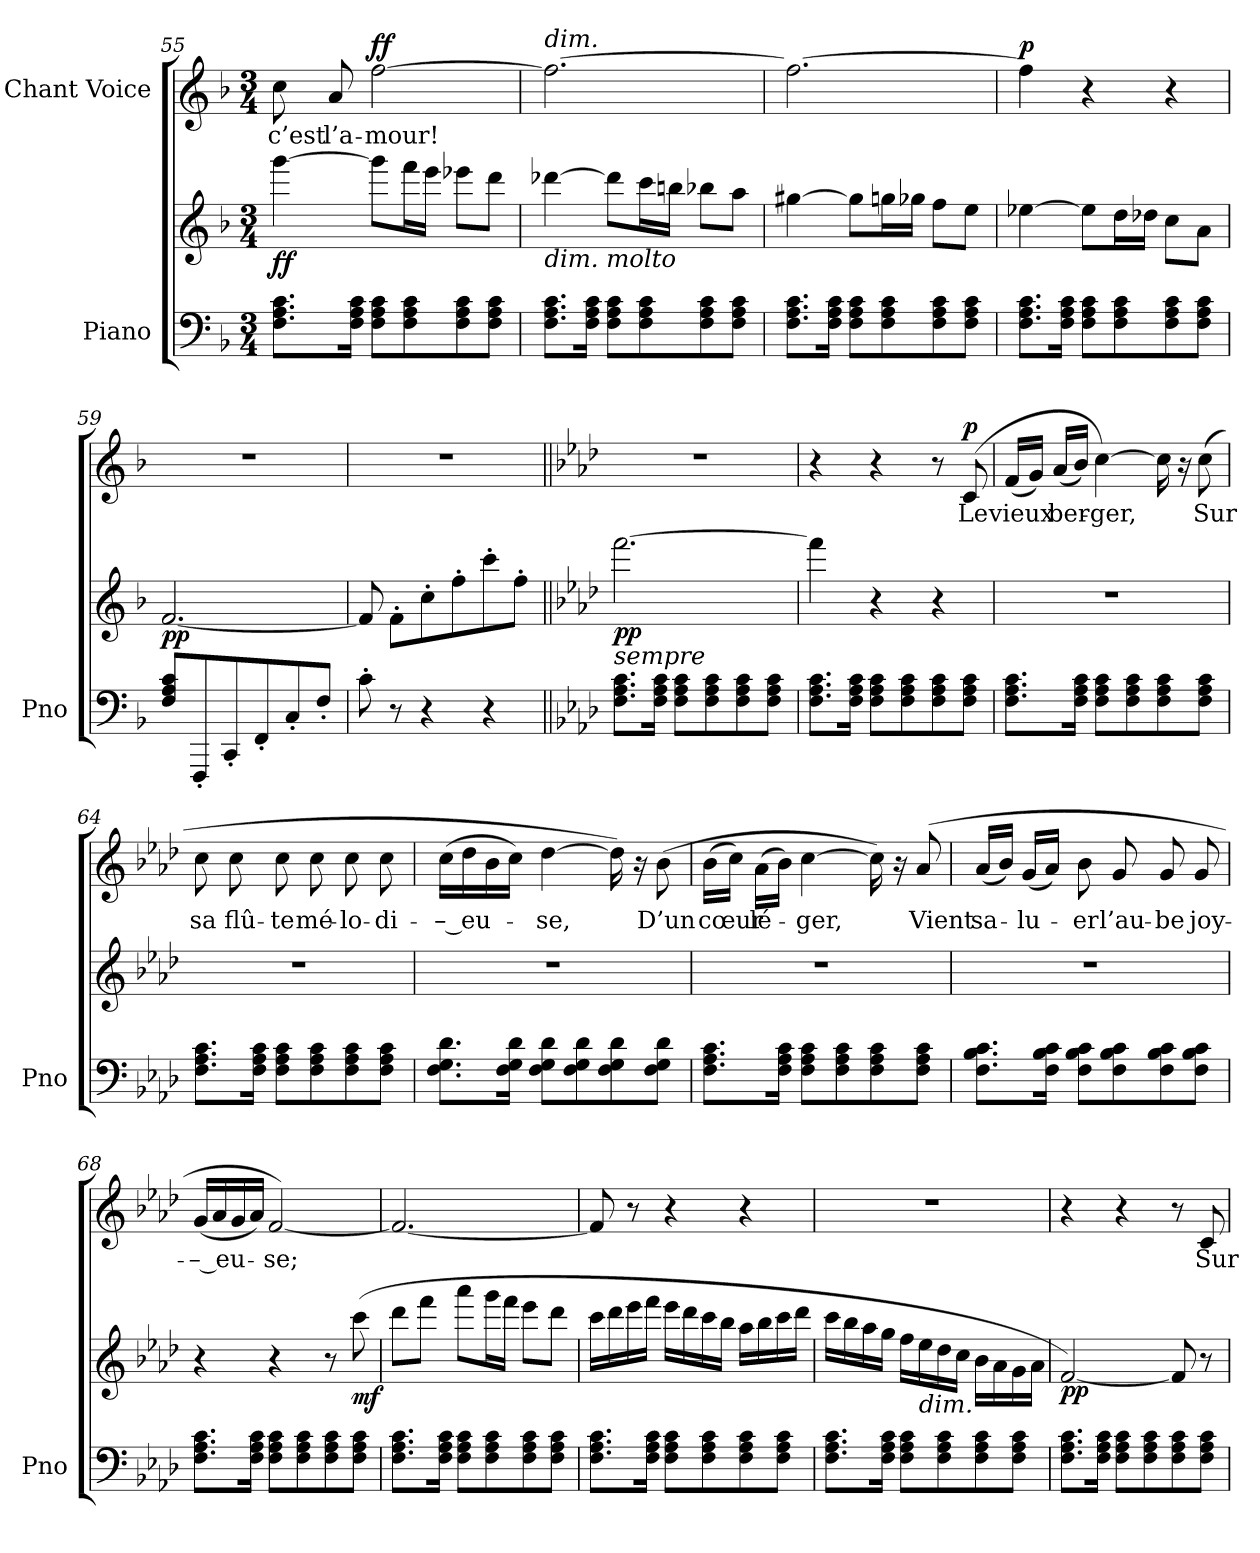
**kern	**kern	**dynam	**kern	**text	**dynam
*part2	*part2	*part2	*part1	*part1	*part1
*staff3	*staff2	*staff2/3	*staff1	*staff1	*staff1
*I"Piano	*	*	*I"Chant Voice	*	*
*I'Pno	*	*	*	*	*
*clefF4	*clefG2	*	*clefG2	*	*
*k[b-]	*k[b-]	*	*k[b-]	*	*
*M3/4	*M3/4	*	*M3/4	*	*
=55	=55	=55	=55	=55	=55
!	!	!LO:DY:b	!	!	!
8.F\ 8.A\ 8.c\L	[4ggg\	ff	8cc\	c’est	.
.	.	.	8a/	l’a-	.
16F\ 16A\ 16c\Jk	.	.	.	.	.
!	!	!	!	!	!LO:DY:a
8F\ 8A\ 8c\L	8ggg\L]	.	[2ff\	-mour!	ff
8F\ 8A\ 8c\	16fff\L	.	.	.	.
.	16eee\JJ	.	.	.	.
8F\ 8A\ 8c\	8eee-X\L	.	.	.	.
8F\ 8A\ 8c\J	8ddd\J	.	.	.	.
=56	=56	=56	=56	=56	=56
!	!	!	!LO:TX:a:i:t=dim.	!	!
!	!LO:TX:b:i:t=dim. molto	!	!	!	!
8.F\ 8.A\ 8.c\L	[4ddd-X\	.	2.ff\_	.	.
16F\ 16A\ 16c\Jk	.	.	.	.	.
8F\ 8A\ 8c\L	8ddd-\L]	.	.	.	.
8F\ 8A\ 8c\	16ccc\L	.	.	.	.
.	16bbn\JJ	.	.	.	.
8F\ 8A\ 8c\	8bb-X\L	.	.	.	.
8F\ 8A\ 8c\J	8aa\J	.	.	.	.
=57	=57	=57	=57	=57	=57
8.F\ 8.A\ 8.c\L	[4gg#X\	.	2.ff\_	.	.
16F\ 16A\ 16c\Jk	.	.	.	.	.
8F\ 8A\ 8c\L	8gg#\L]	.	.	.	.
8F\ 8A\ 8c\	16ggn\L	.	.	.	.
.	16gg-X\JJ	.	.	.	.
8F\ 8A\ 8c\	8ff\L	.	.	.	.
8F\ 8A\ 8c\J	8ee\J	.	.	.	.
=58	=58	=58	=58	=58	=58
!	!	!	!	!	!LO:DY:a
8.F\ 8.A\ 8.c\L	[4ee-X\	.	4ff\]	.	p
16F\ 16A\ 16c\Jk	.	.	.	.	.
8F\ 8A\ 8c\L	8ee-\L]	.	4r	.	.
8F\ 8A\ 8c\	16dd\L	.	.	.	.
.	16dd-X\JJ	.	.	.	.
8F\ 8A\ 8c\	8cc\L	.	4r	.	.
8F\ 8A\ 8c\J	8a\J	.	.	.	.
=59	=59	=59	=59	=59	=59
!	!	!LO:DY:b	!	!	!
8F\ 8A\ 8c\L	[2.f/	pp	2.r	.	.
8FFF'/	.	.	.	.	.
8CC'/	.	.	.	.	.
8FF'/	.	.	.	.	.
8C'/	.	.	.	.	.
8F'/J	.	.	.	.	.
=60	=60	=60	=60	=60	=60
8c'\	8f/]	.	2.r	.	.
8r	8f'\L	.	.	.	.
4r	8cc'\	.	.	.	.
.	8ff'\	.	.	.	.
4r	8ccc'\	.	.	.	.
.	8ff'\J	.	.	.	.
=61||	=61||	=61||	=61||	=61||	=61||
*k[b-e-a-d-]	*k[b-e-a-d-]	*	*k[b-e-a-d-]	*	*
!	!LO:TX:b:i:t=sempre	!	!	!	!
!	!	!LO:DY:b	!	!	!
8.F\ 8.A-\ 8.c\L	[2.fff\	pp	2.r	.	.
16F\ 16A-\ 16c\Jk	.	.	.	.	.
8F\ 8A-\ 8c\L	.	.	.	.	.
8F\ 8A-\ 8c\	.	.	.	.	.
8F\ 8A-\ 8c\	.	.	.	.	.
8F\ 8A-\ 8c\J	.	.	.	.	.
=62	=62	=62	=62	=62	=62
8.F\ 8.A-\ 8.c\L	4fff\]	.	4r	.	.
16F\ 16A-\ 16c\Jk	.	.	.	.	.
8F\ 8A-\ 8c\L	4r	.	4r	.	.
8F\ 8A-\ 8c\	.	.	.	.	.
8F\ 8A-\ 8c\	4r	.	8r	.	.
!	!	!	!	!	!LO:DY:a
8F\ 8A-\ 8c\J	.	.	(>8c/	Le	p
=63	=63	=63	=63	=63	=63
8.F\ 8.A-\ 8.c\L	2.r	.	(16f/LL	vieux	.
.	.	.	16g/JJ)	.	.
.	.	.	(16a-/LL	ber-	.
16F\ 16A-\ 16c\Jk	.	.	16b-/JJ)	.	.
8F\ 8A-\ 8c\L	.	.	[4cc\)	-ger,	.
8F\ 8A-\ 8c\	.	.	.	.	.
8F\ 8A-\ 8c\	.	.	16cc\]	.	.
.	.	.	16r	.	.
8F\ 8A-\ 8c\J	.	.	(8cc\	Sur	.
=64	=64	=64	=64	=64	=64
8.F\ 8.A-\ 8.c\L	2.r	.	8cc\	sa	.
.	.	.	8cc\	flû-	.
16F\ 16A-\ 16c\Jk	.	.	.	.	.
8F\ 8A-\ 8c\L	.	.	8cc\	-te	.
8F\ 8A-\ 8c\	.	.	8cc\	mé-	.
8F\ 8A-\ 8c\	.	.	8cc\	-lo-	.
8F\ 8A-\ 8c\J	.	.	8cc\	-di-	.
=65	=65	=65	=65	=65	=65
8.F\ 8.G\ 8.d-\L	2.r	.	(16cc\LL	-– eu-	.
.	.	.	16dd-\	.	.
.	.	.	16b-\	.	.
16F\ 16G\ 16d-\Jk	.	.	16cc\JJ)	.	.
8F\ 8G\ 8d-\L	.	.	[4dd-\	-se,	.
8F\ 8G\ 8d-\	.	.	.	.	.
8F\ 8G\ 8d-\	.	.	16dd-\])	.	.
.	.	.	16r	.	.
8F\ 8G\ 8d-\J	.	.	(8b-\	D’un	.
=66	=66	=66	=66	=66	=66
8.F\ 8.A-\ 8.c\L	2.r	.	(16b-\LL	-cœur	.
.	.	.	16cc\JJ)	.	.
.	.	.	(16a-\LL	lé-	.
16F\ 16A-\ 16c\Jk	.	.	16b-\JJ)	.	.
8F\ 8A-\ 8c\L	.	.	[4cc\	-ger,	.
8F\ 8A-\ 8c\	.	.	.	.	.
8F\ 8A-\ 8c\	.	.	16cc\])	.	.
.	.	.	16r	.	.
8F\ 8A-\ 8c\J	.	.	(>8a-/	Vient	.
=67	=67	=67	=67	=67	=67
8.F\ 8.B-\ 8.c\L	2.r	.	(16a-/LL	sa-	.
.	.	.	16b-/JJ)	.	.
.	.	.	(16g/LL	-lu-	.
16F\ 16B-\ 16c\Jk	.	.	16a-/JJ)	.	.
8F\ 8B-\ 8c\L	.	.	8b-\	-er	.
8F\ 8B-\ 8c\	.	.	8g/	l’au-	.
8F\ 8B-\ 8c\	.	.	8g/	-be	.
8F\ 8B-\ 8c\J	.	.	8g/	joy-	.
=68	=68	=68	=68	=68	=68
8.F\ 8.A-\ 8.c\L	4r	.	(16g/LL	-– eu-	.
.	.	.	16a-/	.	.
.	.	.	16g/	.	.
16F\ 16A-\ 16c\Jk	.	.	16a-/JJ)	.	.
8F\ 8A-\ 8c\L	4r	.	[2f/)	-se;	.
8F\ 8A-\ 8c\	.	.	.	.	.
8F\ 8A-\ 8c\	8r	.	.	.	.
!	!	!LO:DY:b	!	!	!
8F\ 8A-\ 8c\J	(8ccc\	mf	.	.	.
=69	=69	=69	=69	=69	=69
8.F\ 8.A-\ 8.c\L	8ddd-\L	.	2.f/_	.	.
.	8fff\J	.	.	.	.
16F\ 16A-\ 16c\Jk	.	.	.	.	.
8F\ 8A-\ 8c\L	8aaa-\L	.	.	.	.
8F\ 8A-\ 8c\	16ggg\L	.	.	.	.
.	16fff\JJ	.	.	.	.
8F\ 8A-\ 8c\	8eee-\L	.	.	.	.
8F\ 8A-\ 8c\J	8ddd-\J	.	.	.	.
=70	=70	=70	=70	=70	=70
8.F\ 8.A-\ 8.c\L	16ccc\LL	.	8f/]	.	.
.	16ddd-\	.	.	.	.
.	16eee-\	.	8r	.	.
16F\ 16A-\ 16c\Jk	16fff\JJ	.	.	.	.
8F\ 8A-\ 8c\L	16eee-\LL	.	4r	.	.
.	16ddd-\	.	.	.	.
8F\ 8A-\ 8c\	16ccc\	.	.	.	.
.	16bb-\JJ	.	.	.	.
8F\ 8A-\ 8c\	16aa-\LL	.	4r	.	.
.	16bb-\	.	.	.	.
8F\ 8A-\ 8c\J	16ccc\	.	.	.	.
.	16ddd-\JJ	.	.	.	.
=71	=71	=71	=71	=71	=71
8.F\ 8.A-\ 8.c\L	16ccc\LL	.	2.r	.	.
.	16bb-\	.	.	.	.
.	16aa-\	.	.	.	.
16F\ 16A-\ 16c\Jk	16gg\JJ	.	.	.	.
8F\ 8A-\ 8c\L	16ff\LL	.	.	.	.
!	!LO:TX:b:i:t=dim.	!	!	!	!
.	16ee-\	.	.	.	.
8F\ 8A-\ 8c\	16dd-\	.	.	.	.
.	16cc\JJ	.	.	.	.
8F\ 8A-\ 8c\	16b-\LL	.	.	.	.
.	16a-\	.	.	.	.
8F\ 8A-\ 8c\J	16g\	.	.	.	.
.	16a-\JJ	.	.	.	.
=72	=72	=72	=72	=72	=72
!	!	!LO:DY:b	!	!	!
8.F\ 8.A-\ 8.c\L	[2f/)	pp	4r	.	.
16F\ 16A-\ 16c\Jk	.	.	.	.	.
8F\ 8A-\ 8c\L	.	.	4r	.	.
8F\ 8A-\ 8c\	.	.	.	.	.
8F\ 8A-\ 8c\	8f/]	.	8r	.	.
8F\ 8A-\ 8c\J	8r	.	8c/	Sur	.
=	=	=	=	=	=
*-	*-	*-	*-	*-	*-
